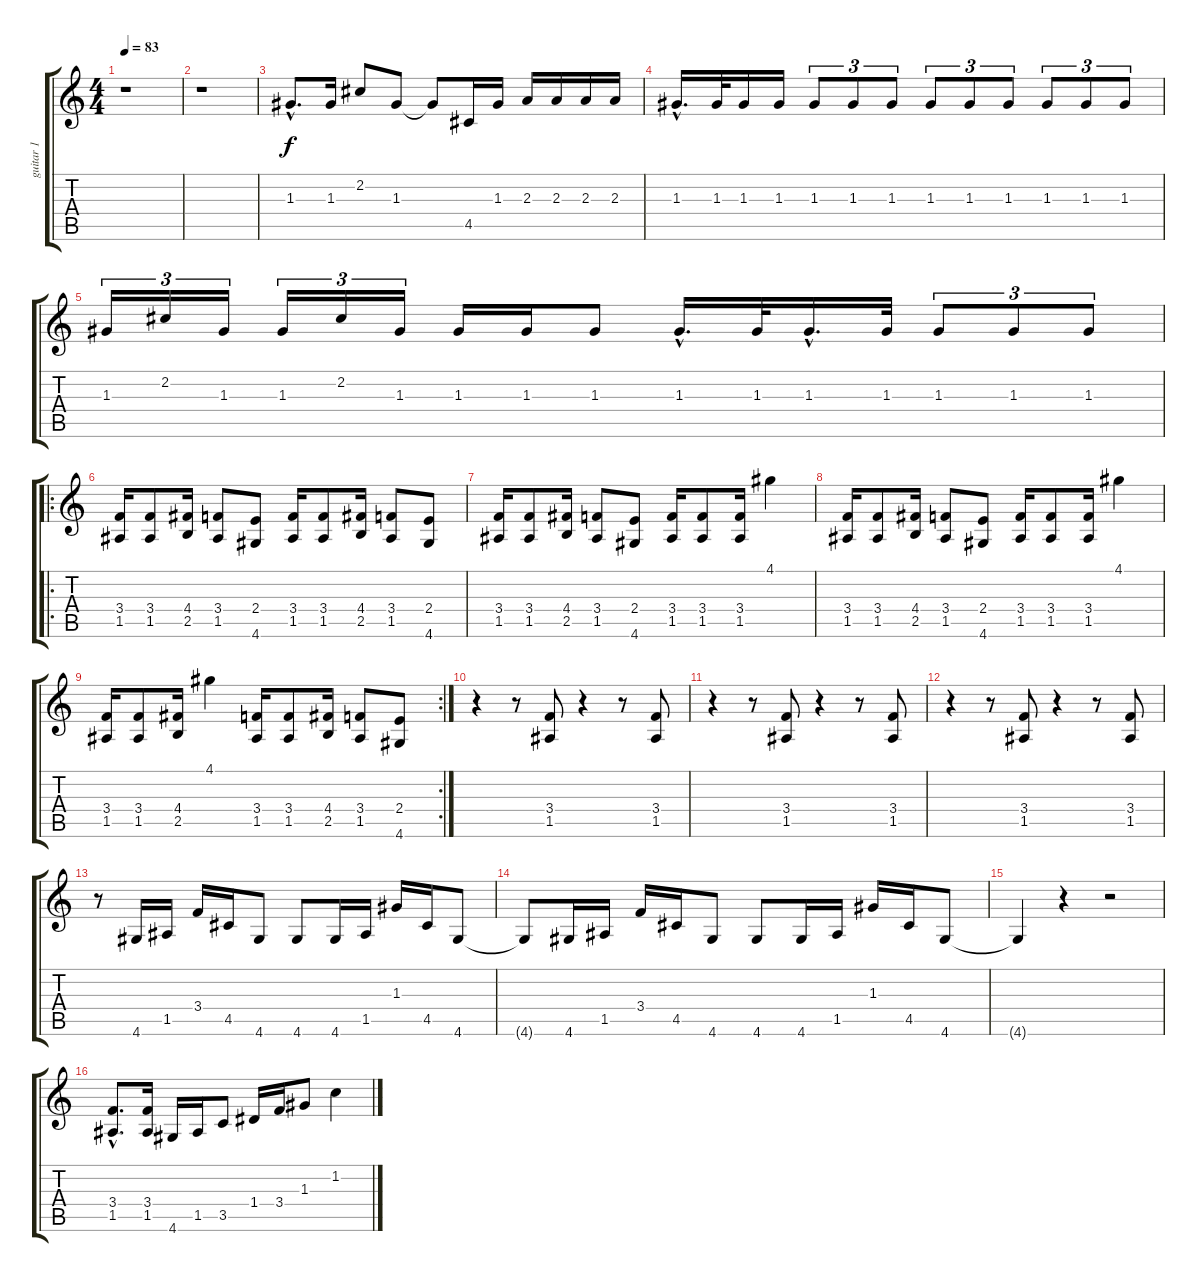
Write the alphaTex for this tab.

\track ("guitar 1" "guitar 1") {instrument overdrivenguitar}
\staff {score tabs}
\tuning (E4 B3 G3 D3 A2 E2) {hide}
\ts (4 4)
\tempo 83
\clef g2
\ks c
r.1{dy f} |
r.1 |
1.3{hac}.8{d} 1.3.16 2.2.8 1.3.8 1.3{t}.8 4.5.16 1.3.16 2.3.16 2.3.16 2.3.16 2.3.16 |
1.3{hac}.16{d} 1.3.32 1.3.16 1.3.16 1.3.8{tu (3 2)} 1.3.8{tu (3 2)} 1.3.8{tu (3 2)} 1.3.8{tu (3 2)} 1.3.8{tu (3 2)} 1.3.8{tu (3 2)} 1.3.8{tu (3 2)} 1.3.8{tu (3 2)} 1.3.8{tu (3 2)} |
1.3.16{tu (3 2)} 2.2.16{tu (3 2)} 1.3.16{tu (3 2)} 1.3.16{tu (3 2)} 2.2.16{tu (3 2)} 1.3.16{tu (3 2)} 1.3.16 1.3.16 1.3.8 1.3{hac}.16{d} 1.3.32 1.3{hac}.16{d} 1.3.32 1.3.8{tu (3 2)} 1.3.8{tu (3 2)} 1.3.8{tu (3 2)} |
\ro
(3.4 1.5).16 (3.4 1.5).8 (4.4 2.5).16 (3.4 1.5).8 (2.4 4.6).8 (3.4 1.5).16 (3.4 1.5).8 (4.4 2.5).16 (3.4 1.5).8 (2.4 4.6).8 |
(3.4 1.5).16 (3.4 1.5).8 (4.4 2.5).16 (3.4 1.5).8 (2.4 4.6).8 (3.4 1.5).16 (3.4 1.5).8 (3.4 1.5).16 4.1.4 |
(3.4 1.5).16 (3.4 1.5).8 (4.4 2.5).16 (3.4 1.5).8 (2.4 4.6).8 (3.4 1.5).16 (3.4 1.5).8 (3.4 1.5).16 4.1.4 |
\rc 2
(3.4 1.5).16 (3.4 1.5).8 (4.4 2.5).16 4.1.4 (3.4 1.5).16 (3.4 1.5).8 (4.4 2.5).16 (3.4 1.5).8 (2.4 4.6).8 |
r.4 r.8 (3.4 1.5).8 r.4 r.8 (3.4 1.5).8 |
r.4 r.8 (3.4 1.5).8 r.4 r.8 (3.4 1.5).8 |
r.4 r.8 (3.4 1.5).8 r.4 r.8 (3.4 1.5).8 |
r.8 4.6.16 1.5.16 3.4.16 4.5.16 4.6.8 4.6.8 4.6.16 1.5.16 1.3.16 4.5.16 4.6.8 |
4.6{t}.8 4.6.16 1.5.16 3.4.16 4.5.16 4.6.8 4.6.8 4.6.16 1.5.16 1.3.16 4.5.16 4.6.8 |
4.6{t}.4 r.4 r.2 |
(3.4{hac} 1.5{hac}).8{d} (3.4 1.5).16 4.6.16 1.5.16 3.5.8 1.4.16 3.4.16 1.3.8 1.2.4
